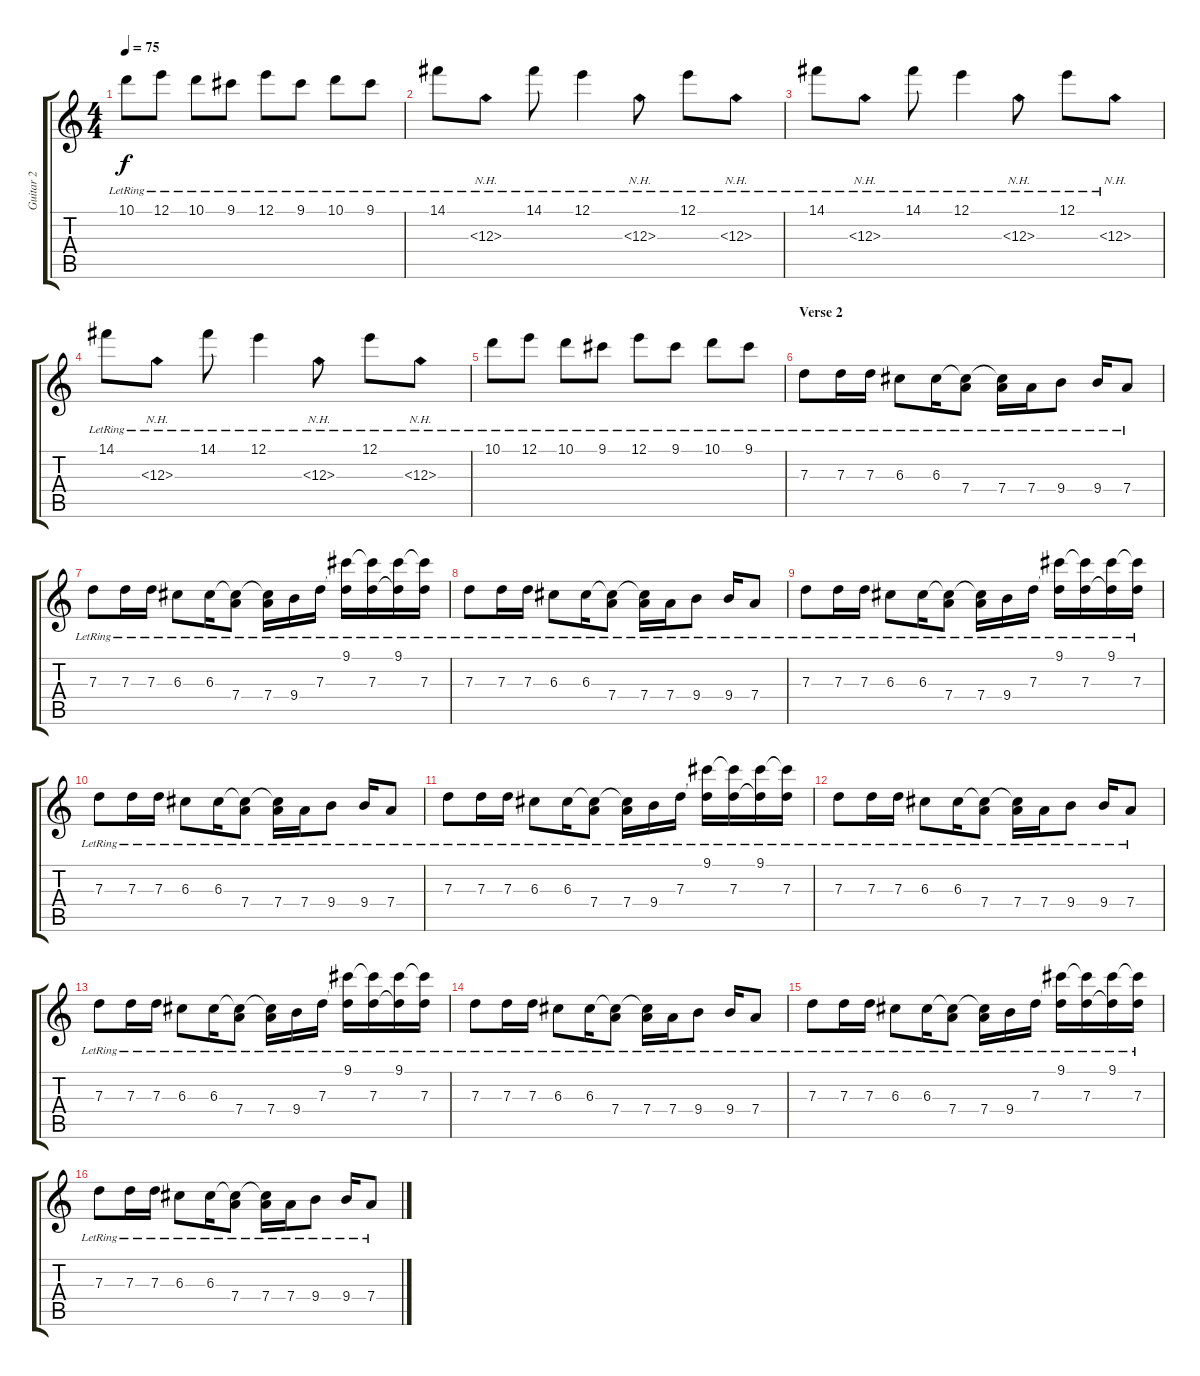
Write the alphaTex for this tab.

\track ("Guitar 2" "Guitar 2") {instrument electricguitarclean}
\staff {score tabs}
\tuning (E4 B3 G3 D3 A2 E2) {hide}
\ts (4 4)
\tempo 75
\clef g2
\ks c
10.1{lr}.8{dy f} 12.1{lr}.8 10.1{lr}.8 9.1{lr}.8 12.1{lr}.8 9.1{lr}.8 10.1{lr}.8 9.1{lr}.8 |
14.1{lr}.8{instrument electricguitarjazz} 12.3{nh lr}.8 14.1{lr}.8 12.1{lr}.4 12.3{nh lr}.8 12.1{lr}.8 12.3{nh lr}.8 |
14.1{lr}.8 12.3{nh lr}.8 14.1{lr}.8 12.1{lr}.4 12.3{nh lr}.8 12.1{lr}.8 12.3{nh lr}.8 |
14.1{lr}.8 12.3{nh lr}.8 14.1{lr}.8 12.1{lr}.4 12.3{nh lr}.8 12.1{lr}.8 12.3{nh lr}.8 |
10.1{lr}.8 12.1{lr}.8 10.1{lr}.8 9.1{lr}.8 12.1{lr}.8 9.1{lr}.8 10.1{lr}.8 9.1{lr}.8 |
\section ("" "Verse 2")
7.3{lr}.8{instrument electricguitarclean} 7.3{lr}.16 7.3{lr}.16 6.3{lr}.8 6.3{lr}.16 (6.3{t} 7.4{lr}).8 (6.3{t} 7.4{lr}).16 7.4{lr}.16 9.4{lr}.8 9.4{lr}.16 7.4{lr}.8 |
7.3{lr}.8 7.3{lr}.16 7.3{lr}.16 6.3{lr}.8 6.3{lr}.16 (6.3{t} 7.4{lr}).8 (6.3{t} 7.4{lr}).16 9.4{lr}.16 7.3{lr}.16 (9.1{lr} 7.3{t}).16 (9.1{t} 7.3{lr}).16 (9.1{lr} 7.3{t}).16 (9.1{t} 7.3{lr}).16 |
7.3{lr}.8 7.3{lr}.16 7.3{lr}.16 6.3{lr}.8 6.3{lr}.16 (6.3{t} 7.4{lr}).8 (6.3{t} 7.4{lr}).16 7.4{lr}.16 9.4{lr}.8 9.4{lr}.16 7.4{lr}.8 |
7.3{lr}.8 7.3{lr}.16 7.3{lr}.16 6.3{lr}.8 6.3{lr}.16 (6.3{t} 7.4{lr}).8 (6.3{t} 7.4{lr}).16 9.4{lr}.16 7.3{lr}.16 (9.1{lr} 7.3{t}).16 (9.1{t} 7.3{lr}).16 (9.1{lr} 7.3{t}).16 (9.1{t} 7.3{lr}).16 |
7.3{lr}.8 7.3{lr}.16 7.3{lr}.16 6.3{lr}.8 6.3{lr}.16 (6.3{t} 7.4{lr}).8 (6.3{t} 7.4{lr}).16 7.4{lr}.16 9.4{lr}.8 9.4{lr}.16 7.4{lr}.8 |
7.3{lr}.8 7.3{lr}.16 7.3{lr}.16 6.3{lr}.8 6.3{lr}.16 (6.3{t} 7.4{lr}).8 (6.3{t} 7.4{lr}).16 9.4{lr}.16 7.3{lr}.16 (9.1{lr} 7.3{t}).16 (9.1{t} 7.3{lr}).16 (9.1{lr} 7.3{t}).16 (9.1{t} 7.3{lr}).16 |
7.3{lr}.8 7.3{lr}.16 7.3{lr}.16 6.3{lr}.8 6.3{lr}.16 (6.3{t} 7.4{lr}).8 (6.3{t} 7.4{lr}).16 7.4{lr}.16 9.4{lr}.8 9.4{lr}.16 7.4{lr}.8 |
7.3{lr}.8 7.3{lr}.16 7.3{lr}.16 6.3{lr}.8 6.3{lr}.16 (6.3{t} 7.4{lr}).8 (6.3{t} 7.4{lr}).16 9.4{lr}.16 7.3{lr}.16 (9.1{lr} 7.3{t}).16 (9.1{t} 7.3{lr}).16 (9.1{lr} 7.3{t}).16 (9.1{t} 7.3{lr}).16 |
7.3{lr}.8 7.3{lr}.16 7.3{lr}.16 6.3{lr}.8 6.3{lr}.16 (6.3{t} 7.4{lr}).8 (6.3{t} 7.4{lr}).16 7.4{lr}.16 9.4{lr}.8 9.4{lr}.16 7.4{lr}.8 |
7.3{lr}.8 7.3{lr}.16 7.3{lr}.16 6.3{lr}.8 6.3{lr}.16 (6.3{t} 7.4{lr}).8 (6.3{t} 7.4{lr}).16 9.4{lr}.16 7.3{lr}.16 (9.1{lr} 7.3{t}).16 (9.1{t} 7.3{lr}).16 (9.1{lr} 7.3{t}).16 (9.1{t} 7.3{lr}).16 |
7.3{lr}.8 7.3{lr}.16 7.3{lr}.16 6.3{lr}.8 6.3{lr}.16 (6.3{t} 7.4{lr}).8 (6.3{t} 7.4{lr}).16 7.4{lr}.16 9.4{lr}.8 9.4{lr}.16 7.4{lr}.8
